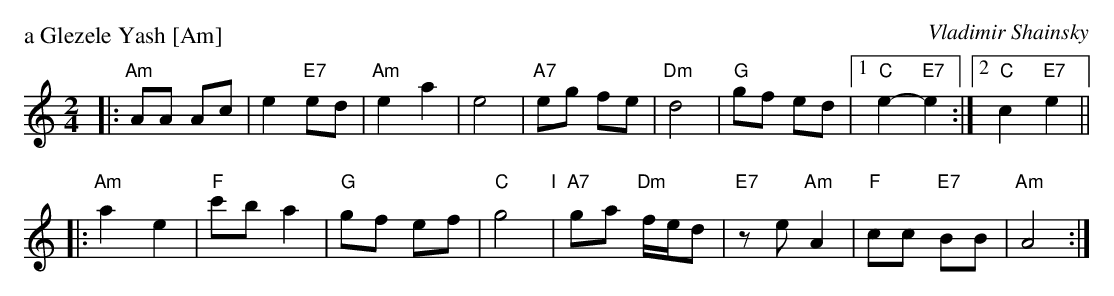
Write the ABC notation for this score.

X:1
P: a Glezele Yash [Am]
C: Vladimir Shainsky
M: 2/4
L: 1/8
K: Am
|: "Am"AA Ac | e2 "E7"ed \
|  "Am"e2 a2 | e4 \
|  "A7"eg fe | "Dm"d4 \
|  "G"gf ed |1 "C"e2- "E7"e2 :|2 "C"c2- "E7"e2 ||
|: "Am"a2 e2 | "F"c'b a2 \
|  "G"gf ef | "C"g4 \
"I"\
|  "A7"ga "Dm"f/e/d | "E7"ze "Am"A2 \
|  "F"cc "E7"BB | "Am"A4 :|
